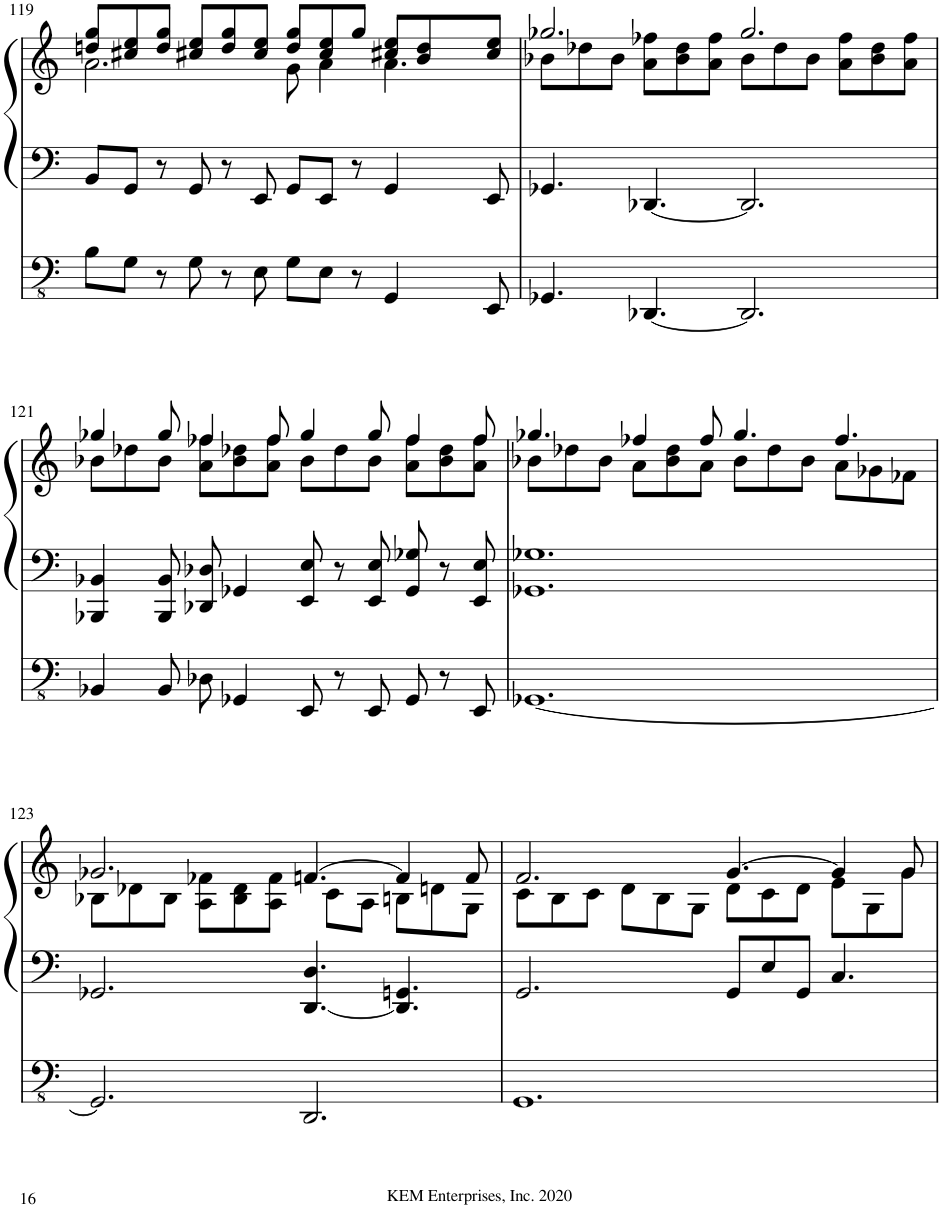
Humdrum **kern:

**kern	**kern	**kern
*part1	*part1	*part1
*staff3	*staff2	*staff1
*I"Pipe Organ	*	*
*I'Org.	*	*
!!LO:PB:g=z
*clefFv4	*clefF4	*clefG2
*k[]	*k[]	*k[]
*M12/8	*M12/8	*M12/8
=119	=119	=119
*	*	*^
8BB\L	8BB/L	8ddn/ 8gg/L	2.a\
8GG\J	8GG/J	8cc#X/ 8ee/	.
8r	8r	8dd/ 8gg/J	.
8GG\	8GG/	8cc#X/ 8ee/L	.
8r	8r	8dd/ 8gg/	.
8EE\	8EE/	8cc#/ 8ee/J	.
8GG\L	8GG/L	8dd/ 8gg/L	8g\
8EE\J	8EE/J	8cc#/ 8ee/	4a\
8r	8r	8gg/J	.
4GGG/	4GG/	8cc#X/ 8ee/L	4.a\
.	.	8b/ 8dd/	.
8EEE/	8EE/	8cc#/ 8ee/J	.
=120	=120	=120	=120
4.GGG-X/	4.GG-X/	2.gg-X/	8b-X\L
.	.	.	8dd-X\
.	.	.	8b-\J
[4.DDD-X/	[4.DD-X/	.	8a\ 8ff-X\L
.	.	.	8b-\ 8dd-\
.	.	.	8a\ 8ff-\J
2.DDD-/]	2.DD-/]	2.gg-/	8b-\L
.	.	.	8dd-\
.	.	.	8b-\J
.	.	.	8a\ 8ff-\L
.	.	.	8b-\ 8dd-\
.	.	.	8a\ 8ff-\J
!!LO:LB:g=z	!!
=121	=121	=121	=121
4BBB-X/	4BBB-X/ 4BB-X/	4gg-X/	8b-X\L
.	.	.	8dd-X\
8BBB-/	8BBB-/ 8BB-/	8gg-/	8b-\J
8DD-X\	8DD-X/ 8D-X/	4ff-X/	8a\ 8ff-\L
4GGG-X/	4GG-X/	.	8b-\ 8dd-X\
.	.	8ff-/	8a\ 8ff-\J
8EEE/	8EE/ 8E/	4gg-/	8b-\L
8r	8r	.	8dd-\
8EEE/	8EE/ 8E/	8gg-/	8b-\J
8GGG-/	8GG-/ 8G-X/	4ff-/	8a\ 8ff-\L
8r	8r	.	8b-\ 8dd-\
8EEE/	8EE/ 8E/	8ff-/	8a\ 8ff-\J
=122	=122	=122	=122
[1.GGG-X	1.GG-X 1.G-X	4.gg-X/	8b-X\L
.	.	.	8dd-X\
.	.	.	8b-\J
.	.	4ff-X/	8a\L
.	.	.	8b-\ 8dd-\
.	.	8ff-/	8a\J
.	.	4.gg-/	8b-\L
.	.	.	8dd-\
.	.	.	8b-\J
.	.	4.ff-/	8a\L
.	.	.	8g-X\
.	.	.	8f-X\J
!!LO:LB:g=z	!!
=123	=123	=123	=123
2.GGG-/]	2.GG-X/	2.g-X/	8B-X\L
.	.	.	8d-X\
.	.	.	8B-\J
.	.	.	8A\ 8f-X\L
.	.	.	8B-\ 8d-\
.	.	.	8A\ 8f-\J
2.DDD/	[4.DD/ 4.D/	[4.fn/	8ryy
.	.	.	8c\L
.	.	.	8A\J
.	4.DD/] 4.GGn/	4f/]	8Bn\L
.	.	.	8dn\
.	.	8f/	8G\J
=124	=124	=124	=124
1.GGG	2.GG/	2.f/	8c\L
.	.	.	8B\
.	.	.	8c\J
.	.	.	8d\L
.	.	.	8B\
.	.	.	8G\J
.	8GG/L	[4.g/	8d\L
.	8E/	.	8c\
.	8GG/J	.	8d\J
.	4.C/	4g/]	8e\L
.	.	.	8G\
.	.	8g/	8g\J
*	*	*v	*v
=	=	=
*-	*-	*-
